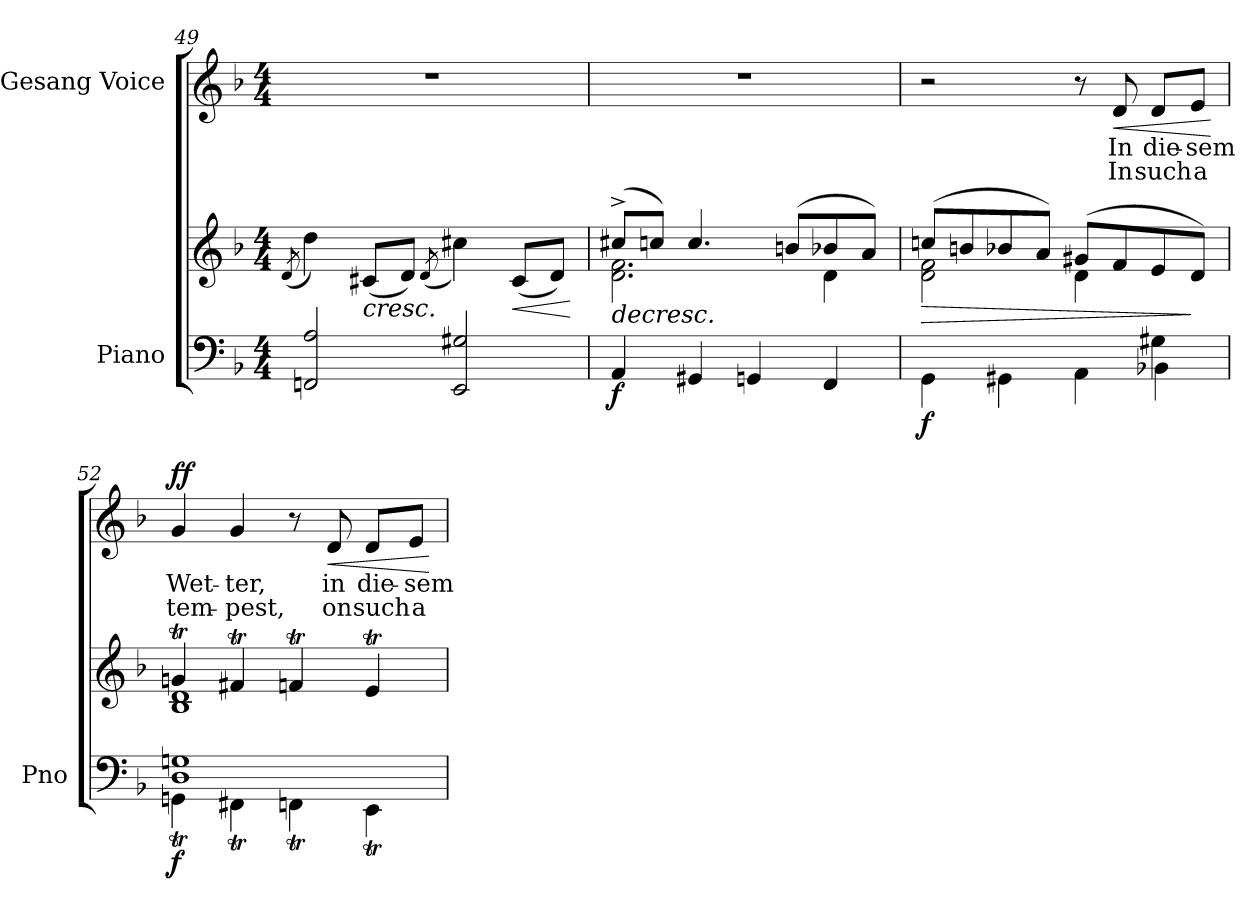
**kern	**kern	**dynam	**kern	**text	**text	**dynam
*part2	*part2	*part2	*part1	*part1	*part1	*part1
*staff3	*staff2	*staff2/3	*staff1	*staff1	*staff1	*staff1
*I"Piano	*	*	*I"Gesang Voice	*	*	*
*I'Pno	*	*	*	*	*	*
*clefF4	*clefG2	*	*clefG2	*	*	*
*k[b-]	*k[b-]	*	*k[b-]	*	*	*
*M4/4	*M4/4	*	*M4/4	*	*	*
=49	=49	=49	=49	=49	=49	=49
.	(8qd/	.	.	.	.	.
2FFn/ 2A/	4dd\)	.	1r	.	.	.
!	!	!LO:HP:b	!	!	!	!
.	(8c#X/L	<	.	.	.	.
.	8d/J)	.	.	.	.	.
.	(8qd/	.	.	.	.	.
2EE/ 2G#X/	4cc#X\)	.	.	.	.	.
!	!	!LO:HP:b	!	!	!	!
.	(8c#/L	<	.	.	.	.
.	8d/J)	.	.	.	.	.
.	.	[	.	.	.	.
!!LO:LB:g=z
=50	=50	=50	=50	=50	=50	=50
!	!	!LO:HP:b	!	!	!	!
*	*^	*	*	*	*	*
!	!	!	!LO:DY:n=1:b=2	!	!	!	!
4AA/	(8cc#X^/L	2.d\ 2.f\	> f	1r	.	.	.
.	8ccn/J)	.	.	.	.	.	.
4GG#X/	4.cc/	.	.	.	.	.	.
4GGn/	.	.	.	.	.	.	.
.	(8bn/L	.	.	.	.	.	.
4FF/	8b-X/	4d\	.	.	.	.	.
.	8a/J)	.	[	.	.	.	.
=51	=51	=51	=51	=51	=51	=51	=51
*^	*	*	*	*	*	*	*
!	!	!	!	!LO:HP:b	!	!	!	!
!	!	!	!	!LO:DY:n=1:b=2	!	!	!	!
2.ryy	4GG\	(8ccn/L	2d\ 2f\	> f	2r	.	.	.
.	.	8bn/	.	.	.	.	.	.
.	4GG#X\	8b-X/	.	.	.	.	.	.
.	.	8a/J)	.	.	.	.	.	.
.	4AA\	(8g#X/L	4d\	.	8r	.	.	.
!	!	!	!	!	!	!LO:LY:b	!LO:LY:b	!LO:HP:b
.	.	8f/	.	.	8d/	In	In	<
!	!	!	!	!	!	!LO:LY:b	!LO:LY:b	!
4G#X\	4BB-X\	8e/	4ryy	.	8d/L	die-	such	.
!	!	!	!	!	!	!LO:LY:b	!LO:LY:b	!
.	.	8d/J)	.	]	8e/J	-sem	a	.
*v	*v	*	*	*	*	*	*	*
*	*v	*v	*	*	*	*	*
.	.	.	.	.	.	[
=52	=52	=52	=52	=52	=52	=52
*^	*^	*	*	*	*	*
!	!	!	!	!LO:DY:b=2	!	!LO:LY:b	!LO:LY:b	!LO:DY:b
1D 1Gn	4GGnT\	4gnT/	1B- 1d	f	4g/	Wet-	tem-	ff
!	!	!	!	!	!	!LO:LY:b	!LO:LY:b	!
.	4FF#Xt\	4f#Xt/	.	.	4g/	-ter,	-pest,	.
.	4FFnT\	4fnT/	.	.	8r	.	.	.
!	!	!	!	!	!	!LO:LY:b	!LO:LY:b	!LO:HP:b
.	.	.	.	.	8d/	in	on	<
!	!	!	!	!	!	!LO:LY:b	!LO:LY:b	!
.	4EEt\	4et/	.	]	8d/L	die-	such	.
!	!	!	!	!	!	!LO:LY:b	!LO:LY:b	!
.	.	.	.	.	8e/J	-sem-	a	.
*v	*v	*	*	*	*	*	*	*
*	*v	*v	*	*	*	*	*
.	.	.	.	.	.	[
=	=	=	=	=	=	=
*-	*-	*-	*-	*-	*-	*-
